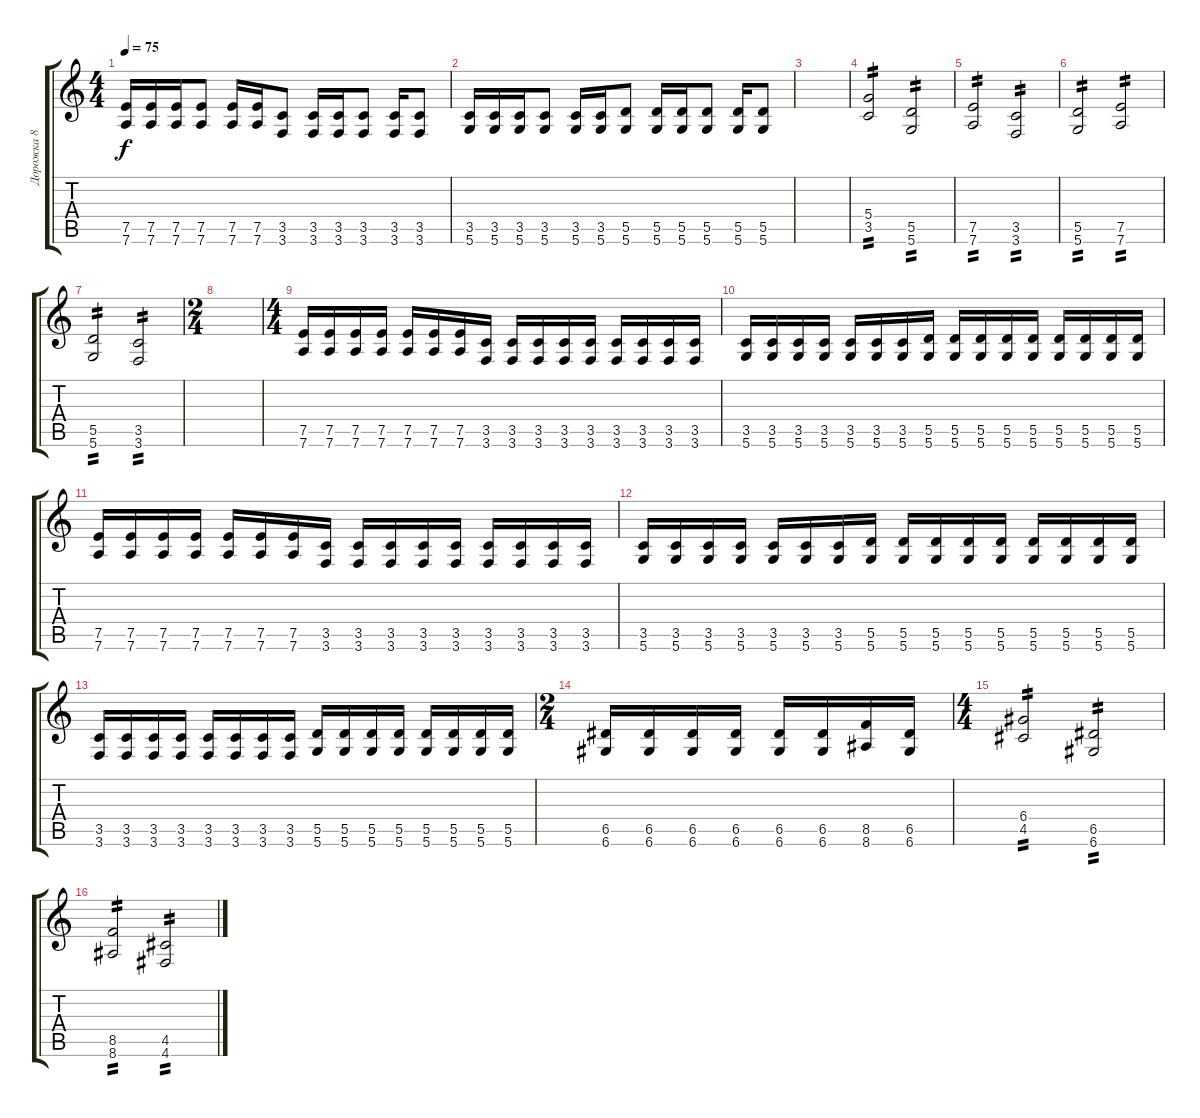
\track ("Дорожка 8" "Дорожка 8") {instrument distortionguitar}
\staff {score tabs}
\tuning (E4 B3 G3 D3 A2 D2) {hide}
\ts (4 4)
\tempo 75
\clef g2
\ks c
(7.5 7.6).16{dy f} (7.5 7.6).16 (7.5 7.6).16 (7.5 7.6).8 (7.5 7.6).16 (7.5 7.6).16 (3.5 3.6).8 (3.5 3.6).16 (3.5 3.6).16 (3.5 3.6).8 (3.5 3.6).16 (3.5 3.6).8 |
(3.5 5.6).16 (3.5 5.6).16 (3.5 5.6).16 (3.5 5.6).8 (3.5 5.6).16 (3.5 5.6).16 (5.5 5.6).8 (5.5 5.6).16 (5.5 5.6).16 (5.5 5.6).8 (5.5 5.6).16 (5.5 5.6).8 |
|
(5.4 3.5).2{tp 2} (5.5 5.6).2{tp 2} |
(7.5 7.6).2{tp 2} (3.5 3.6).2{tp 2} |
(5.5 5.6).2{tp 2} (7.5 7.6).2{tp 2} |
(5.5 5.6).2{tp 2} (3.5 3.6).2{tp 2} |
\ts (2 4)
|
\ts (4 4)
(7.5 7.6).16 (7.5 7.6).16 (7.5 7.6).16 (7.5 7.6).16 (7.5 7.6).16 (7.5 7.6).16 (7.5 7.6).16 (3.5 3.6).16 (3.5 3.6).16 (3.5 3.6).16 (3.5 3.6).16 (3.5 3.6).16 (3.5 3.6).16 (3.5 3.6).16 (3.5 3.6).16 (3.5 3.6).16 |
(3.5 5.6).16 (3.5 5.6).16 (3.5 5.6).16 (3.5 5.6).16 (3.5 5.6).16 (3.5 5.6).16 (3.5 5.6).16 (5.5 5.6).16 (5.5 5.6).16 (5.5 5.6).16 (5.5 5.6).16 (5.5 5.6).16 (5.5 5.6).16 (5.5 5.6).16 (5.5 5.6).16 (5.5 5.6).16 |
(7.5 7.6).16 (7.5 7.6).16 (7.5 7.6).16 (7.5 7.6).16 (7.5 7.6).16 (7.5 7.6).16 (7.5 7.6).16 (3.5 3.6).16 (3.5 3.6).16 (3.5 3.6).16 (3.5 3.6).16 (3.5 3.6).16 (3.5 3.6).16 (3.5 3.6).16 (3.5 3.6).16 (3.5 3.6).16 |
(3.5 5.6).16 (3.5 5.6).16 (3.5 5.6).16 (3.5 5.6).16 (3.5 5.6).16 (3.5 5.6).16 (3.5 5.6).16 (5.5 5.6).16 (5.5 5.6).16 (5.5 5.6).16 (5.5 5.6).16 (5.5 5.6).16 (5.5 5.6).16 (5.5 5.6).16 (5.5 5.6).16 (5.5 5.6).16 |
(3.5 3.6).16 (3.5 3.6).16 (3.5 3.6).16 (3.5 3.6).16 (3.5 3.6).16 (3.5 3.6).16 (3.5 3.6).16 (3.5 3.6).16 (5.5 5.6).16 (5.5 5.6).16 (5.5 5.6).16 (5.5 5.6).16 (5.5 5.6).16 (5.5 5.6).16 (5.5 5.6).16 (5.5 5.6).16 |
\ts (2 4)
(6.5 6.6).16 (6.5 6.6).16 (6.5 6.6).16 (6.5 6.6).16 (6.5 6.6).16 (6.5 6.6).16 (8.5 8.6).16 (6.5 6.6).16 |
\ts (4 4)
(6.4 4.5).2{tp 2} (6.5 6.6).2{tp 2} |
(8.5 8.6).2{tp 2} (4.5 4.6).2{tp 2}
